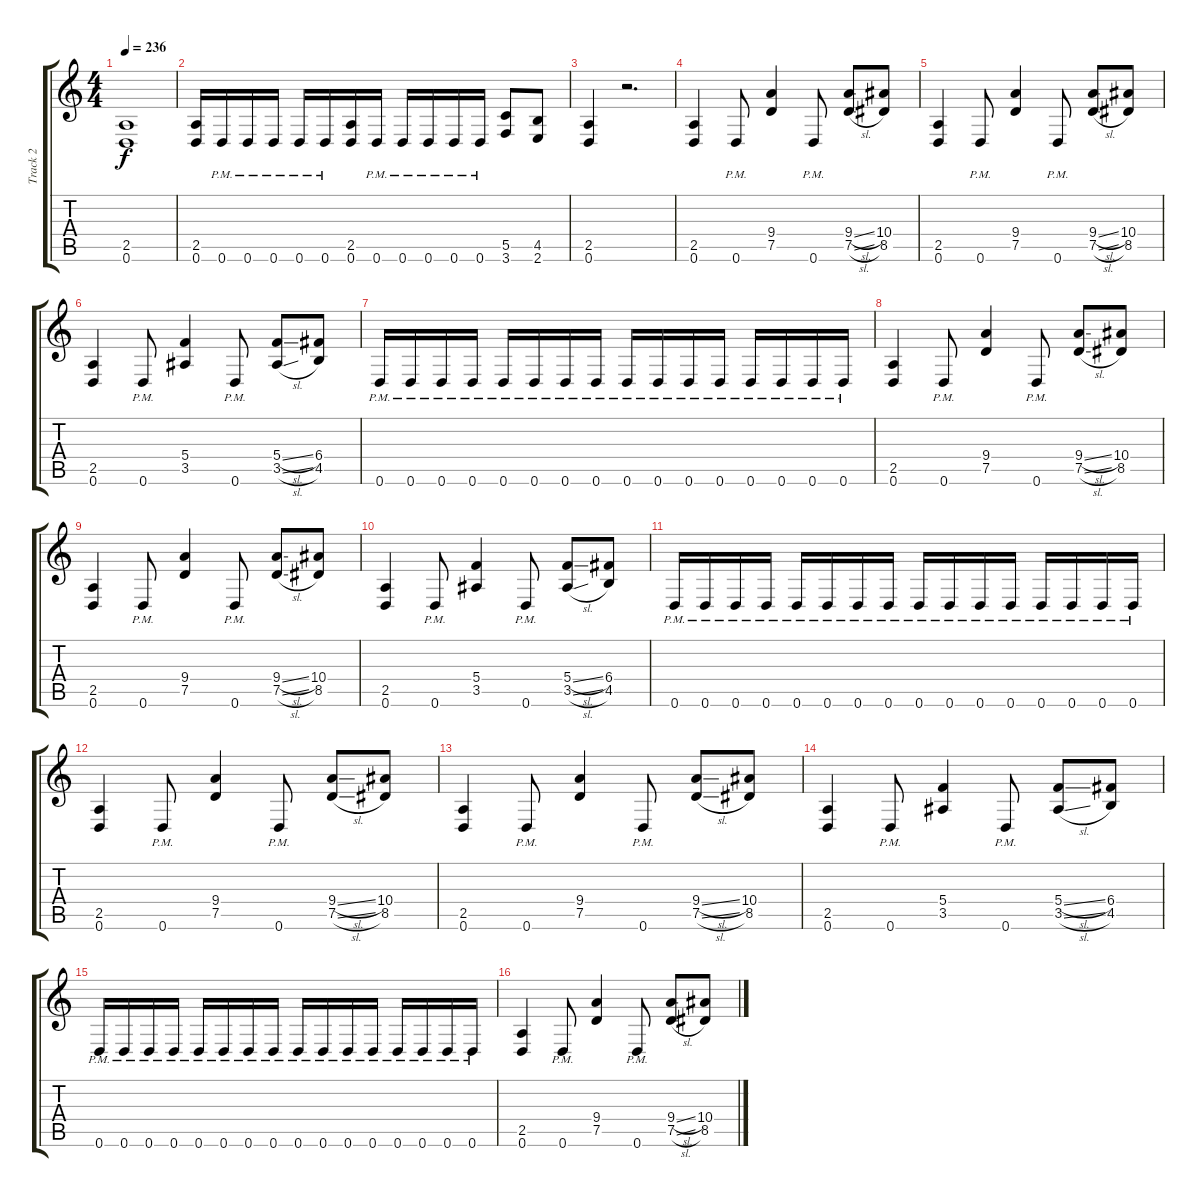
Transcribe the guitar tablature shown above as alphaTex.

\track ("Track 2" "Track 2") {instrument distortionguitar}
\staff {score tabs}
\tuning (D4 A3 F3 C3 G2 D2) {hide}
\ts (4 4)
\tempo 236
\clef g2
\ks c
(2.5 0.6).1{dy f} |
(2.5 0.6).16 0.6{pm}.16 0.6{pm}.16 0.6{pm}.16 0.6{pm}.16 0.6{pm}.16 (2.5 0.6).16 0.6{pm}.16 0.6{pm}.16 0.6{pm}.16 0.6{pm}.16 0.6{pm}.16 (5.5 3.6).8 (4.5 2.6).8 |
(2.5 0.6).4 r.2{d} |
(2.5 0.6).4 0.6{pm}.8 (9.4 7.5).4 0.6{pm}.8 (9.4{sl} 7.5{sl}).8 (10.4 8.5).8 |
(2.5 0.6).4 0.6{pm}.8 (9.4 7.5).4 0.6{pm}.8 (9.4{sl} 7.5{sl}).8 (10.4 8.5).8 |
(2.5 0.6).4 0.6{pm}.8 (5.4 3.5).4 0.6{pm}.8 (5.4{sl} 3.5{sl}).8 (6.4 4.5).8 |
0.6{pm}.16 0.6{pm}.16 0.6{pm}.16 0.6{pm}.16 0.6{pm}.16 0.6{pm}.16 0.6{pm}.16 0.6{pm}.16 0.6{pm}.16 0.6{pm}.16 0.6{pm}.16 0.6{pm}.16 0.6{pm}.16 0.6{pm}.16 0.6{pm}.16 0.6{pm}.16 |
(2.5 0.6).4 0.6{pm}.8 (9.4 7.5).4 0.6{pm}.8 (9.4{sl} 7.5{sl}).8 (10.4 8.5).8 |
(2.5 0.6).4 0.6{pm}.8 (9.4 7.5).4 0.6{pm}.8 (9.4{sl} 7.5{sl}).8 (10.4 8.5).8 |
(2.5 0.6).4 0.6{pm}.8 (5.4 3.5).4 0.6{pm}.8 (5.4{sl} 3.5{sl}).8 (6.4 4.5).8 |
0.6{pm}.16 0.6{pm}.16 0.6{pm}.16 0.6{pm}.16 0.6{pm}.16 0.6{pm}.16 0.6{pm}.16 0.6{pm}.16 0.6{pm}.16 0.6{pm}.16 0.6{pm}.16 0.6{pm}.16 0.6{pm}.16 0.6{pm}.16 0.6{pm}.16 0.6{pm}.16 |
(2.5 0.6).4 0.6{pm}.8 (9.4 7.5).4 0.6{pm}.8 (9.4{sl} 7.5{sl}).8 (10.4 8.5).8 |
(2.5 0.6).4 0.6{pm}.8 (9.4 7.5).4 0.6{pm}.8 (9.4{sl} 7.5{sl}).8 (10.4 8.5).8 |
(2.5 0.6).4 0.6{pm}.8 (5.4 3.5).4 0.6{pm}.8 (5.4{sl} 3.5{sl}).8 (6.4 4.5).8 |
0.6{pm}.16 0.6{pm}.16 0.6{pm}.16 0.6{pm}.16 0.6{pm}.16 0.6{pm}.16 0.6{pm}.16 0.6{pm}.16 0.6{pm}.16 0.6{pm}.16 0.6{pm}.16 0.6{pm}.16 0.6{pm}.16 0.6{pm}.16 0.6{pm}.16 0.6{pm}.16 |
(2.5 0.6).4 0.6{pm}.8 (9.4 7.5).4 0.6{pm}.8 (9.4{sl} 7.5{sl}).8 (10.4 8.5).8
